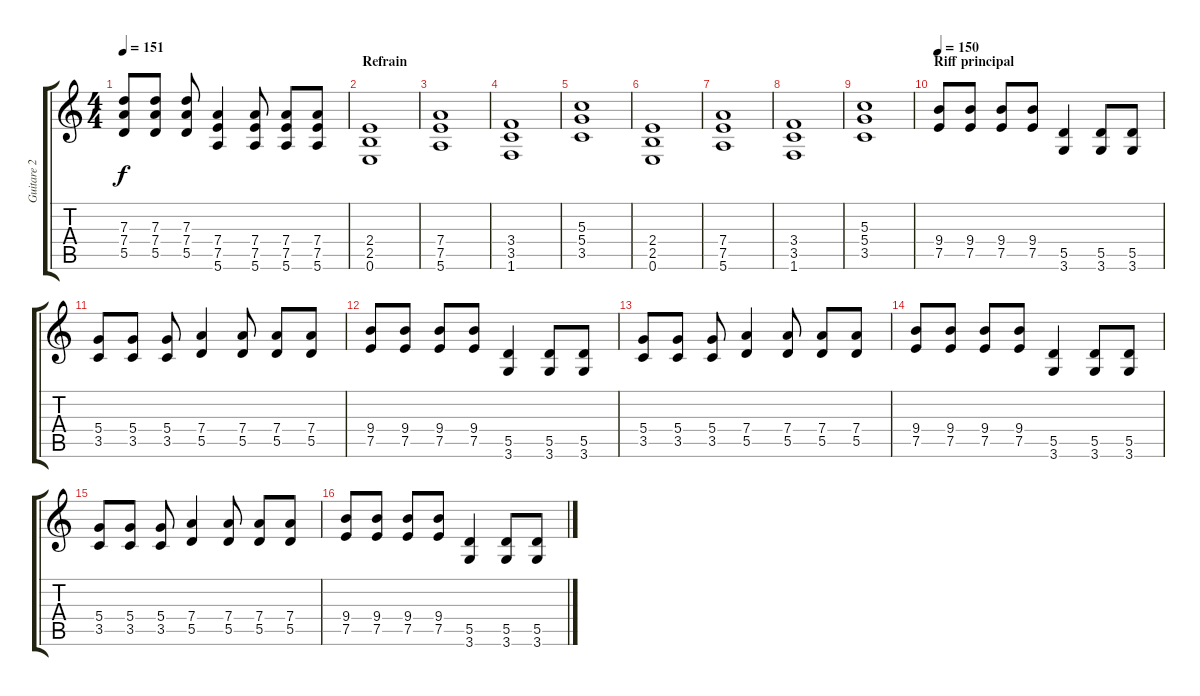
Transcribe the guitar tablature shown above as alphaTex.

\track ("Guitare 2" "Guitare 2") {instrument distortionguitar}
\staff {score tabs}
\tuning (E4 B3 G3 D3 A2 E2) {hide}
\ts (4 4)
\tempo 151
\clef g2
\ks c
(7.3 7.4 5.5).8{dy f} (7.3 7.4 5.5).8 (7.3 7.4 5.5).8 (7.4 7.5 5.6).4 (7.4 7.5 5.6).8 (7.4 7.5 5.6).8 (7.4 7.5 5.6).8 |
\section ("" "Refrain ")
(2.4 2.5 0.6).1 |
(7.4 7.5 5.6).1 |
(3.4 3.5 1.6).1 |
(5.3 5.4 3.5).1 |
(2.4 2.5 0.6).1 |
(7.4 7.5 5.6).1 |
(3.4 3.5 1.6).1 |
(5.3 5.4 3.5).1 |
\section ("" "Riff principal")
\tempo 150
(9.4 7.5).8 (9.4 7.5).8 (9.4 7.5).8 (9.4 7.5).8 (5.5 3.6).4 (5.5 3.6).8 (5.5 3.6).8 |
(5.4 3.5).8 (5.4 3.5).8 (5.4 3.5).8 (7.4 5.5).4 (7.4 5.5).8 (7.4 5.5).8 (7.4 5.5).8 |
(9.4 7.5).8 (9.4 7.5).8 (9.4 7.5).8 (9.4 7.5).8 (5.5 3.6).4 (5.5 3.6).8 (5.5 3.6).8 |
(5.4 3.5).8 (5.4 3.5).8 (5.4 3.5).8 (7.4 5.5).4 (7.4 5.5).8 (7.4 5.5).8 (7.4 5.5).8 |
(9.4 7.5).8 (9.4 7.5).8 (9.4 7.5).8 (9.4 7.5).8 (5.5 3.6).4 (5.5 3.6).8 (5.5 3.6).8 |
(5.4 3.5).8 (5.4 3.5).8 (5.4 3.5).8 (7.4 5.5).4 (7.4 5.5).8 (7.4 5.5).8 (7.4 5.5).8 |
(9.4 7.5).8 (9.4 7.5).8 (9.4 7.5).8 (9.4 7.5).8 (5.5 3.6).4 (5.5 3.6).8 (5.5 3.6).8
